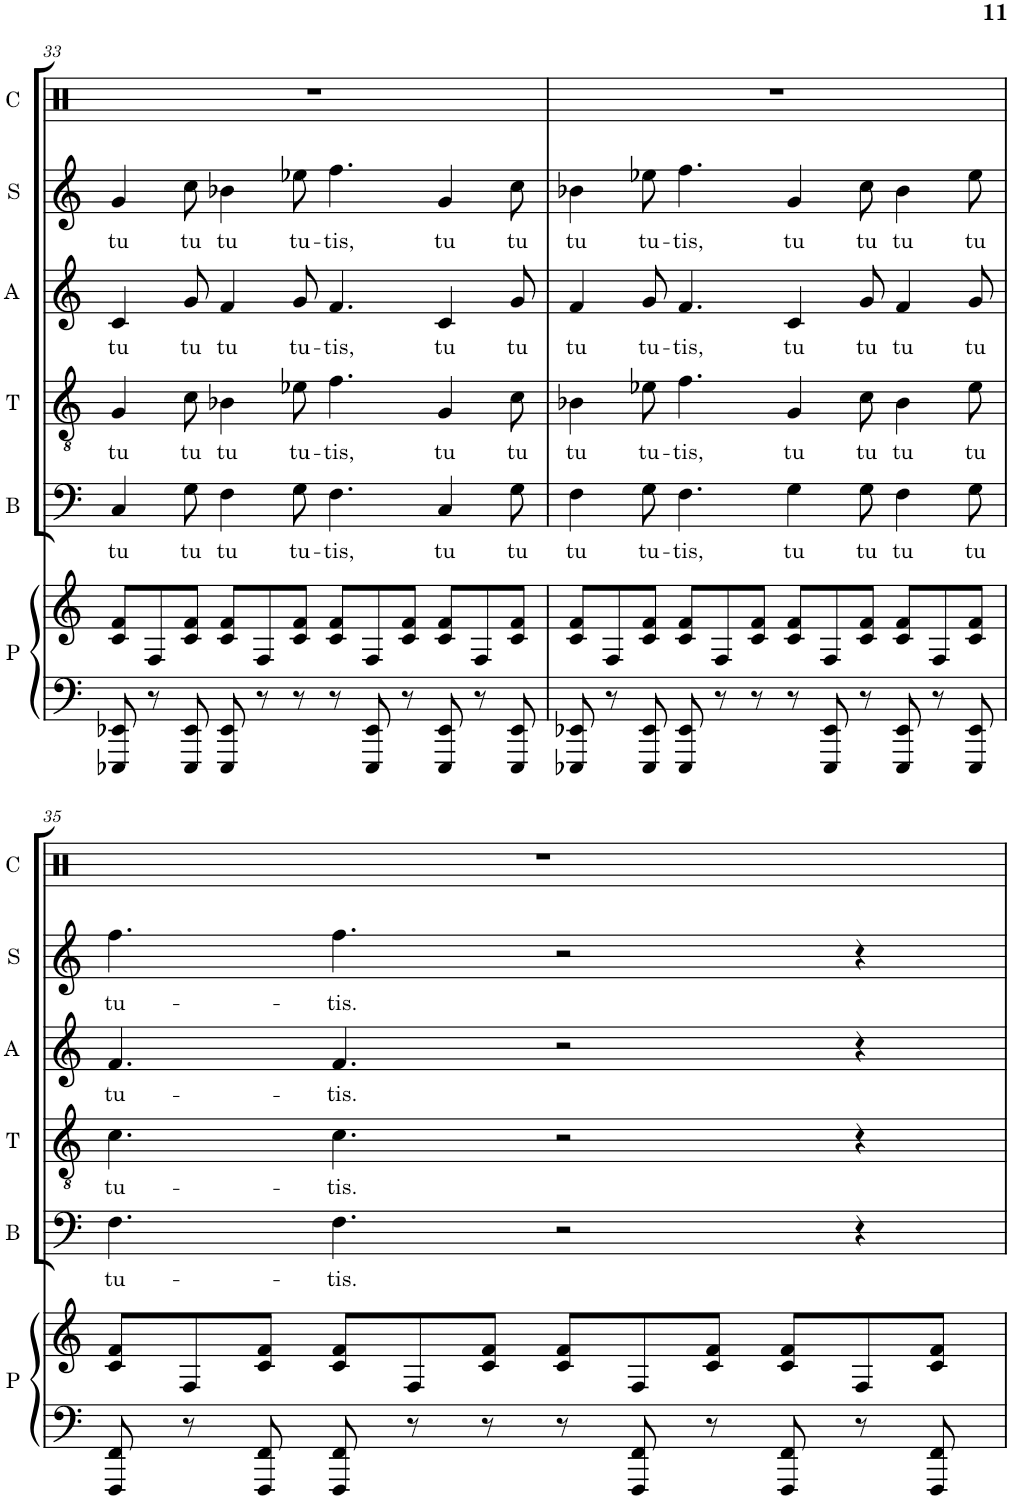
**kern	**kern	**kern	**text	**kern	**text	**kern	**text	**kern	**text	**kern
*part6	*part6	*part5	*part5	*part4	*part4	*part3	*part3	*part2	*part2	*part1
*staff7	*staff6	*staff5	*staff5	*staff4	*staff4	*staff3	*staff3	*staff2	*staff2	*staff1
*I"Piano	*	*I"Bass	*	*I"Tenor	*	*I"Alto	*	*I"Soprano	*	*I"Claps
*I'P	*	*I'B	*	*I'T	*	*I'A	*	*I'S	*	*I'C
!!LO:PB:g=z
*clefF4	*clefG2	*clefF4	*	*clefGv2	*	*clefG2	*	*clefG2	*	*clefX
*	*	*	*	*	*	*	*	*	*	*Trd14c24
*k[]	*k[]	*k[]	*	*k[]	*	*k[]	*	*k[]	*	*k[]
*M12/8	*M12/8	*M12/8	*	*M12/8	*	*M12/8	*	*M12/8	*	*M12/8
=33	=33	=33	=33	=33	=33	=33	=33	=33	=33	=33
!	!	!	!LO:LY:b	!	!LO:LY:b	!	!LO:LY:b	!	!LO:LY:b	!
8EEE-X/ 8EE-X/	8c/ 8f/L	4C/	tu	4G/	tu	4c/	tu	4g/	tu	1.r
8r	8F/	.	.	.	.	.	.	.	.	.
!	!	!	!LO:LY:b	!	!LO:LY:b	!	!LO:LY:b	!	!LO:LY:b	!
8EEE-/ 8EE-/	8c/ 8f/J	8G\	tu	8c\	tu	8g/	tu	8cc\	tu	.
!	!	!	!LO:LY:b	!	!LO:LY:b	!	!LO:LY:b	!	!LO:LY:b	!
8EEE-/ 8EE-/	8c/ 8f/L	4F\	tu	4B-X\	tu	4f/	tu	4b-X\	tu	.
8r	8F/	.	.	.	.	.	.	.	.	.
!	!	!	!LO:LY:b	!	!LO:LY:b	!	!LO:LY:b	!	!LO:LY:b	!
8r	8c/ 8f/J	8G\	tu-	8e-X\	tu-	8g/	tu-	8ee-X\	tu-	.
!	!	!	!LO:LY:b	!	!LO:LY:b	!	!LO:LY:b	!	!LO:LY:b	!
8r	8c/ 8f/L	4.F\	-tis,	4.f\	-tis,	4.f/	-tis,	4.ff\	-tis,	.
8EEE-/ 8EE-/	8F/	.	.	.	.	.	.	.	.	.
8r	8c/ 8f/J	.	.	.	.	.	.	.	.	.
!	!	!	!LO:LY:b	!	!LO:LY:b	!	!LO:LY:b	!	!LO:LY:b	!
8EEE-/ 8EE-/	8c/ 8f/L	4C/	tu	4G/	tu	4c/	tu	4g/	tu	.
8r	8F/	.	.	.	.	.	.	.	.	.
!	!	!	!LO:LY:b	!	!LO:LY:b	!	!LO:LY:b	!	!LO:LY:b	!
8EEE-/ 8EE-/	8c/ 8f/J	8G\	tu	8c\	tu	8g/	tu	8cc\	tu	.
=34	=34	=34	=34	=34	=34	=34	=34	=34	=34	=34
!	!	!	!LO:LY:b	!	!LO:LY:b	!	!LO:LY:b	!	!LO:LY:b	!
8EEE-X/ 8EE-X/	8c/ 8f/L	4F\	tu	4B-X\	tu	4f/	tu	4b-X\	tu	1.r
8r	8F/	.	.	.	.	.	.	.	.	.
!	!	!	!LO:LY:b	!	!LO:LY:b	!	!LO:LY:b	!	!LO:LY:b	!
8EEE-/ 8EE-/	8c/ 8f/J	8G\	tu-	8e-X\	tu-	8g/	tu-	8ee-X\	tu-	.
!	!	!	!LO:LY:b	!	!LO:LY:b	!	!LO:LY:b	!	!LO:LY:b	!
8EEE-/ 8EE-/	8c/ 8f/L	4.F\	-tis,	4.f\	-tis,	4.f/	-tis,	4.ff\	-tis,	.
8r	8F/	.	.	.	.	.	.	.	.	.
8r	8c/ 8f/J	.	.	.	.	.	.	.	.	.
!	!	!	!LO:LY:b	!	!LO:LY:b	!	!LO:LY:b	!	!LO:LY:b	!
8r	8c/ 8f/L	4G\	tu	4G/	tu	4c/	tu	4g/	tu	.
8EEE-/ 8EE-/	8F/	.	.	.	.	.	.	.	.	.
!	!	!	!LO:LY:b	!	!LO:LY:b	!	!LO:LY:b	!	!LO:LY:b	!
8r	8c/ 8f/J	8G\	tu	8c\	tu	8g/	tu	8cc\	tu	.
!	!	!	!LO:LY:b	!	!LO:LY:b	!	!LO:LY:b	!	!LO:LY:b	!
8EEE-/ 8EE-/	8c/ 8f/L	4F\	tu	4B-\	tu	4f/	tu	4b-\	tu	.
8r	8F/	.	.	.	.	.	.	.	.	.
!	!	!	!LO:LY:b	!	!LO:LY:b	!	!LO:LY:b	!	!LO:LY:b	!
8EEE-/ 8EE-/	8c/ 8f/J	8G\	tu	8e-\	tu	8g/	tu	8ee-\	tu	.
!!LO:LB:g=z
=35	=35	=35	=35	=35	=35	=35	=35	=35	=35	=35
!	!	!	!LO:LY:b	!	!LO:LY:b	!	!LO:LY:b	!	!LO:LY:b	!
8FFF/ 8FF/	8c/ 8f/L	4.F\	tu-	4.c\	tu-	4.f/	tu-	4.ff\	tu-	1.r
8r	8F/	.	.	.	.	.	.	.	.	.
8FFF/ 8FF/	8c/ 8f/J	.	.	.	.	.	.	.	.	.
!	!	!	!LO:LY:b	!	!LO:LY:b	!	!LO:LY:b	!	!LO:LY:b	!
8FFF/ 8FF/	8c/ 8f/L	4.F\	-tis.	4.c\	-tis.	4.f/	-tis.	4.ff\	-tis.	.
8r	8F/	.	.	.	.	.	.	.	.	.
8r	8c/ 8f/J	.	.	.	.	.	.	.	.	.
8r	8c/ 8f/L	2r	.	2r	.	2r	.	2r	.	.
8FFF/ 8FF/	8F/	.	.	.	.	.	.	.	.	.
8r	8c/ 8f/J	.	.	.	.	.	.	.	.	.
8FFF/ 8FF/	8c/ 8f/L	.	.	.	.	.	.	.	.	.
8r	8F/	4r	.	4r	.	4r	.	4r	.	.
8FFF/ 8FF/	8c/ 8f/J	.	.	.	.	.	.	.	.	.
=	=	=	=	=	=	=	=	=	=	=
*-	*-	*-	*-	*-	*-	*-	*-	*-	*-	*-
